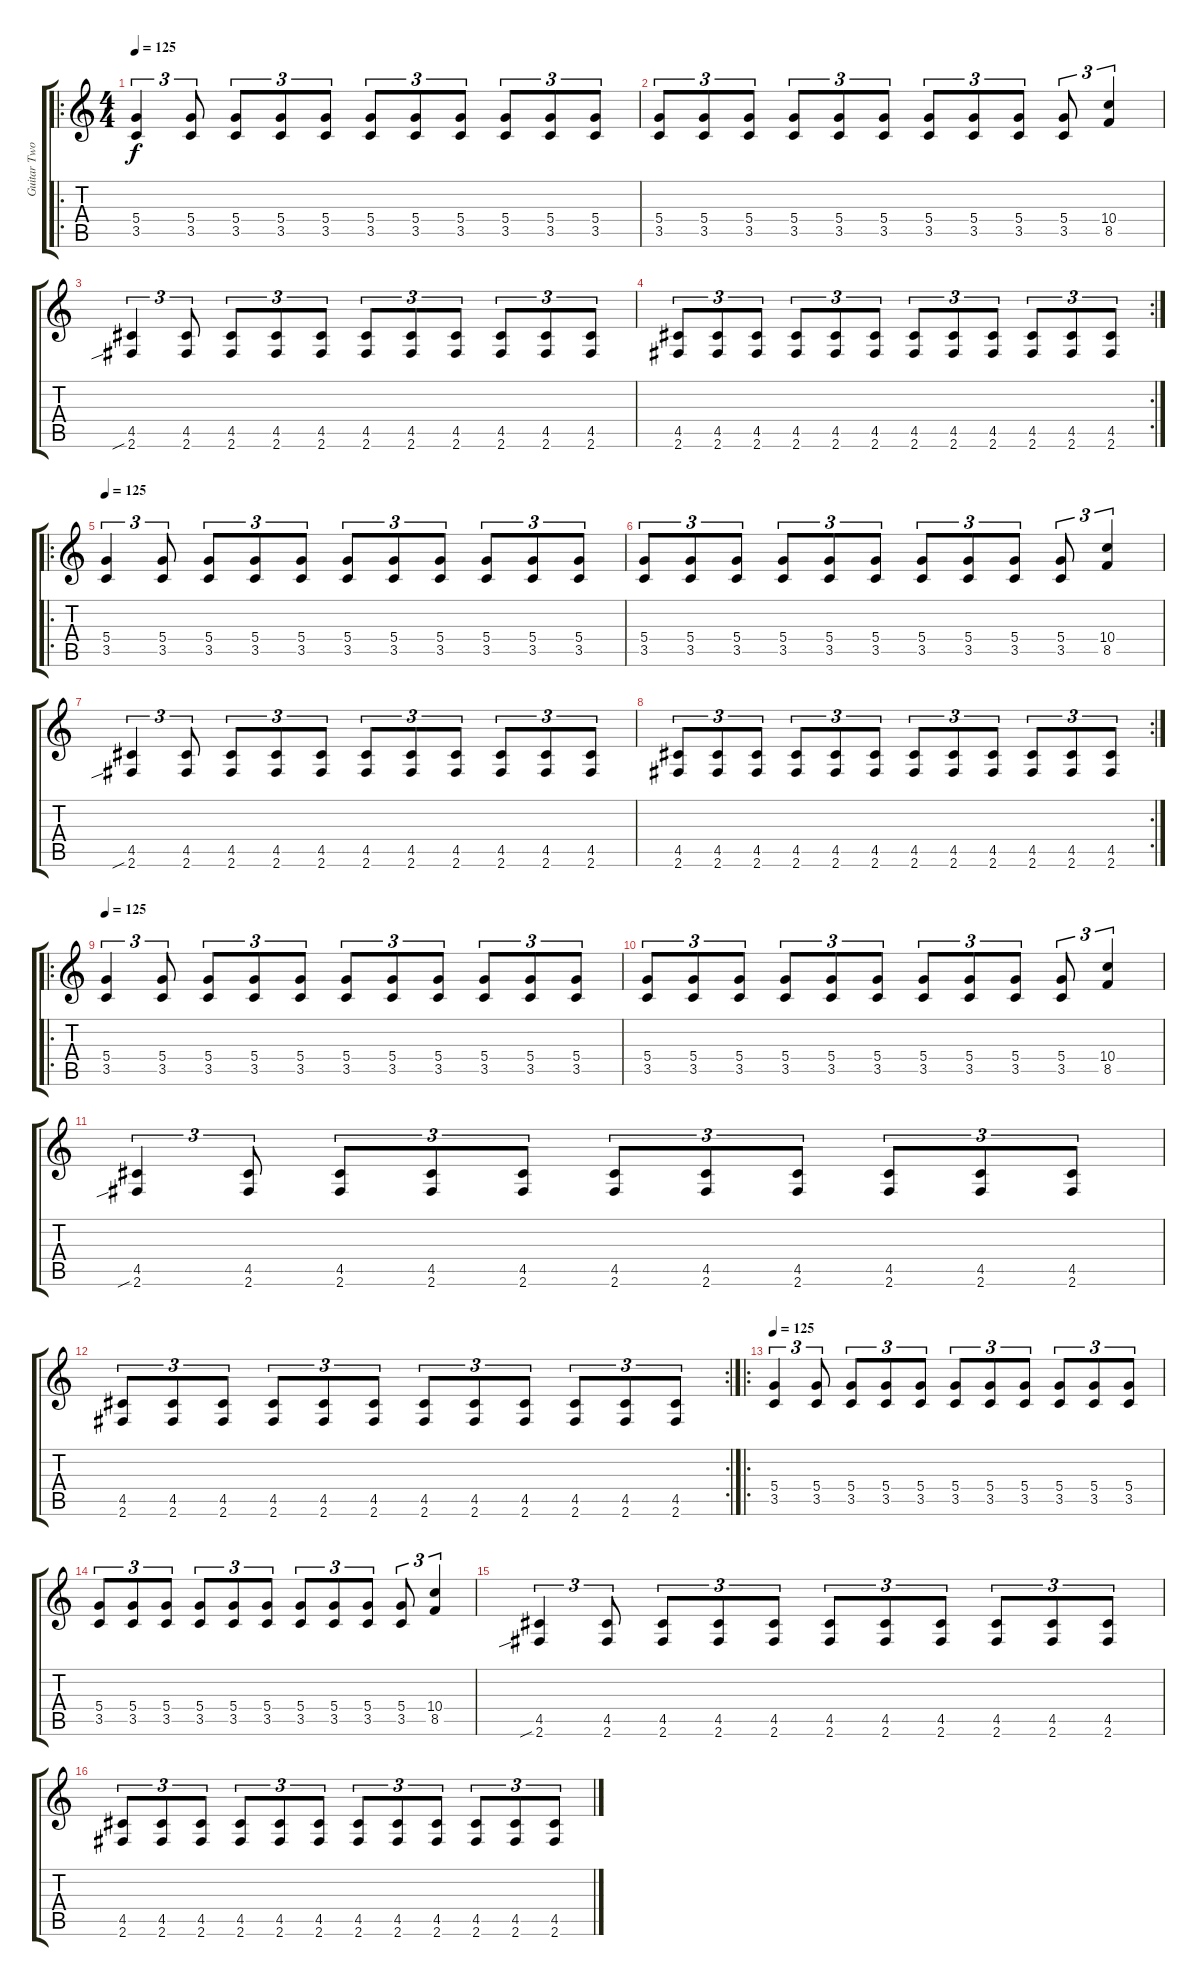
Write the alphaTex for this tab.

\track ("Guitar Two" "Guitar Two") {instrument overdrivenguitar}
\staff {score tabs}
\tuning (E4 B3 G3 D3 A2 E2) {hide}
\ro
\ts (4 4)
\tempo 125
\clef g2
\ks c
(5.4 3.5).4{tu (3 2) dy f} (5.4 3.5).8{tu (3 2)} (5.4 3.5).8{tu (3 2)} (5.4 3.5).8{tu (3 2)} (5.4 3.5).8{tu (3 2)} (5.4 3.5).8{tu (3 2)} (5.4 3.5).8{tu (3 2)} (5.4 3.5).8{tu (3 2)} (5.4 3.5).8{tu (3 2)} (5.4 3.5).8{tu (3 2)} (5.4 3.5).8{tu (3 2)} |
(5.4 3.5).8{tu (3 2)} (5.4 3.5).8{tu (3 2)} (5.4 3.5).8{tu (3 2)} (5.4 3.5).8{tu (3 2)} (5.4 3.5).8{tu (3 2)} (5.4 3.5).8{tu (3 2)} (5.4 3.5).8{tu (3 2)} (5.4 3.5).8{tu (3 2)} (5.4 3.5).8{tu (3 2)} (5.4 3.5).8{tu (3 2)} (10.4 8.5).4{tu (3 2)} |
(4.5 2.6{sib}).4{tu (3 2)} (4.5 2.6).8{tu (3 2)} (4.5 2.6).8{tu (3 2)} (4.5 2.6).8{tu (3 2)} (4.5 2.6).8{tu (3 2)} (4.5 2.6).8{tu (3 2)} (4.5 2.6).8{tu (3 2)} (4.5 2.6).8{tu (3 2)} (4.5 2.6).8{tu (3 2)} (4.5 2.6).8{tu (3 2)} (4.5 2.6).8{tu (3 2)} |
\rc 2
(4.5 2.6).8{tu (3 2)} (4.5 2.6).8{tu (3 2)} (4.5 2.6).8{tu (3 2)} (4.5 2.6).8{tu (3 2)} (4.5 2.6).8{tu (3 2)} (4.5 2.6).8{tu (3 2)} (4.5 2.6).8{tu (3 2)} (4.5 2.6).8{tu (3 2)} (4.5 2.6).8{tu (3 2)} (4.5 2.6).8{tu (3 2)} (4.5 2.6).8{tu (3 2)} (4.5 2.6).8{tu (3 2)} |
\ro
\tempo 125
(5.4 3.5).4{tu (3 2)} (5.4 3.5).8{tu (3 2)} (5.4 3.5).8{tu (3 2)} (5.4 3.5).8{tu (3 2)} (5.4 3.5).8{tu (3 2)} (5.4 3.5).8{tu (3 2)} (5.4 3.5).8{tu (3 2)} (5.4 3.5).8{tu (3 2)} (5.4 3.5).8{tu (3 2)} (5.4 3.5).8{tu (3 2)} (5.4 3.5).8{tu (3 2)} |
(5.4 3.5).8{tu (3 2)} (5.4 3.5).8{tu (3 2)} (5.4 3.5).8{tu (3 2)} (5.4 3.5).8{tu (3 2)} (5.4 3.5).8{tu (3 2)} (5.4 3.5).8{tu (3 2)} (5.4 3.5).8{tu (3 2)} (5.4 3.5).8{tu (3 2)} (5.4 3.5).8{tu (3 2)} (5.4 3.5).8{tu (3 2)} (10.4 8.5).4{tu (3 2)} |
(4.5 2.6{sib}).4{tu (3 2)} (4.5 2.6).8{tu (3 2)} (4.5 2.6).8{tu (3 2)} (4.5 2.6).8{tu (3 2)} (4.5 2.6).8{tu (3 2)} (4.5 2.6).8{tu (3 2)} (4.5 2.6).8{tu (3 2)} (4.5 2.6).8{tu (3 2)} (4.5 2.6).8{tu (3 2)} (4.5 2.6).8{tu (3 2)} (4.5 2.6).8{tu (3 2)} |
\rc 2
(4.5 2.6).8{tu (3 2)} (4.5 2.6).8{tu (3 2)} (4.5 2.6).8{tu (3 2)} (4.5 2.6).8{tu (3 2)} (4.5 2.6).8{tu (3 2)} (4.5 2.6).8{tu (3 2)} (4.5 2.6).8{tu (3 2)} (4.5 2.6).8{tu (3 2)} (4.5 2.6).8{tu (3 2)} (4.5 2.6).8{tu (3 2)} (4.5 2.6).8{tu (3 2)} (4.5 2.6).8{tu (3 2)} |
\ro
\tempo 125
(5.4 3.5).4{tu (3 2)} (5.4 3.5).8{tu (3 2)} (5.4 3.5).8{tu (3 2)} (5.4 3.5).8{tu (3 2)} (5.4 3.5).8{tu (3 2)} (5.4 3.5).8{tu (3 2)} (5.4 3.5).8{tu (3 2)} (5.4 3.5).8{tu (3 2)} (5.4 3.5).8{tu (3 2)} (5.4 3.5).8{tu (3 2)} (5.4 3.5).8{tu (3 2)} |
(5.4 3.5).8{tu (3 2)} (5.4 3.5).8{tu (3 2)} (5.4 3.5).8{tu (3 2)} (5.4 3.5).8{tu (3 2)} (5.4 3.5).8{tu (3 2)} (5.4 3.5).8{tu (3 2)} (5.4 3.5).8{tu (3 2)} (5.4 3.5).8{tu (3 2)} (5.4 3.5).8{tu (3 2)} (5.4 3.5).8{tu (3 2)} (10.4 8.5).4{tu (3 2)} |
(4.5 2.6{sib}).4{tu (3 2)} (4.5 2.6).8{tu (3 2)} (4.5 2.6).8{tu (3 2)} (4.5 2.6).8{tu (3 2)} (4.5 2.6).8{tu (3 2)} (4.5 2.6).8{tu (3 2)} (4.5 2.6).8{tu (3 2)} (4.5 2.6).8{tu (3 2)} (4.5 2.6).8{tu (3 2)} (4.5 2.6).8{tu (3 2)} (4.5 2.6).8{tu (3 2)} |
\rc 2
(4.5 2.6).8{tu (3 2)} (4.5 2.6).8{tu (3 2)} (4.5 2.6).8{tu (3 2)} (4.5 2.6).8{tu (3 2)} (4.5 2.6).8{tu (3 2)} (4.5 2.6).8{tu (3 2)} (4.5 2.6).8{tu (3 2)} (4.5 2.6).8{tu (3 2)} (4.5 2.6).8{tu (3 2)} (4.5 2.6).8{tu (3 2)} (4.5 2.6).8{tu (3 2)} (4.5 2.6).8{tu (3 2)} |
\ro
\tempo 125
(5.4 3.5).4{tu (3 2)} (5.4 3.5).8{tu (3 2)} (5.4 3.5).8{tu (3 2)} (5.4 3.5).8{tu (3 2)} (5.4 3.5).8{tu (3 2)} (5.4 3.5).8{tu (3 2)} (5.4 3.5).8{tu (3 2)} (5.4 3.5).8{tu (3 2)} (5.4 3.5).8{tu (3 2)} (5.4 3.5).8{tu (3 2)} (5.4 3.5).8{tu (3 2)} |
(5.4 3.5).8{tu (3 2)} (5.4 3.5).8{tu (3 2)} (5.4 3.5).8{tu (3 2)} (5.4 3.5).8{tu (3 2)} (5.4 3.5).8{tu (3 2)} (5.4 3.5).8{tu (3 2)} (5.4 3.5).8{tu (3 2)} (5.4 3.5).8{tu (3 2)} (5.4 3.5).8{tu (3 2)} (5.4 3.5).8{tu (3 2)} (10.4 8.5).4{tu (3 2)} |
(4.5 2.6{sib}).4{tu (3 2)} (4.5 2.6).8{tu (3 2)} (4.5 2.6).8{tu (3 2)} (4.5 2.6).8{tu (3 2)} (4.5 2.6).8{tu (3 2)} (4.5 2.6).8{tu (3 2)} (4.5 2.6).8{tu (3 2)} (4.5 2.6).8{tu (3 2)} (4.5 2.6).8{tu (3 2)} (4.5 2.6).8{tu (3 2)} (4.5 2.6).8{tu (3 2)} |
(4.5 2.6).8{tu (3 2)} (4.5 2.6).8{tu (3 2)} (4.5 2.6).8{tu (3 2)} (4.5 2.6).8{tu (3 2)} (4.5 2.6).8{tu (3 2)} (4.5 2.6).8{tu (3 2)} (4.5 2.6).8{tu (3 2)} (4.5 2.6).8{tu (3 2)} (4.5 2.6).8{tu (3 2)} (4.5 2.6).8{tu (3 2)} (4.5 2.6).8{tu (3 2)} (4.5 2.6).8{tu (3 2)}
